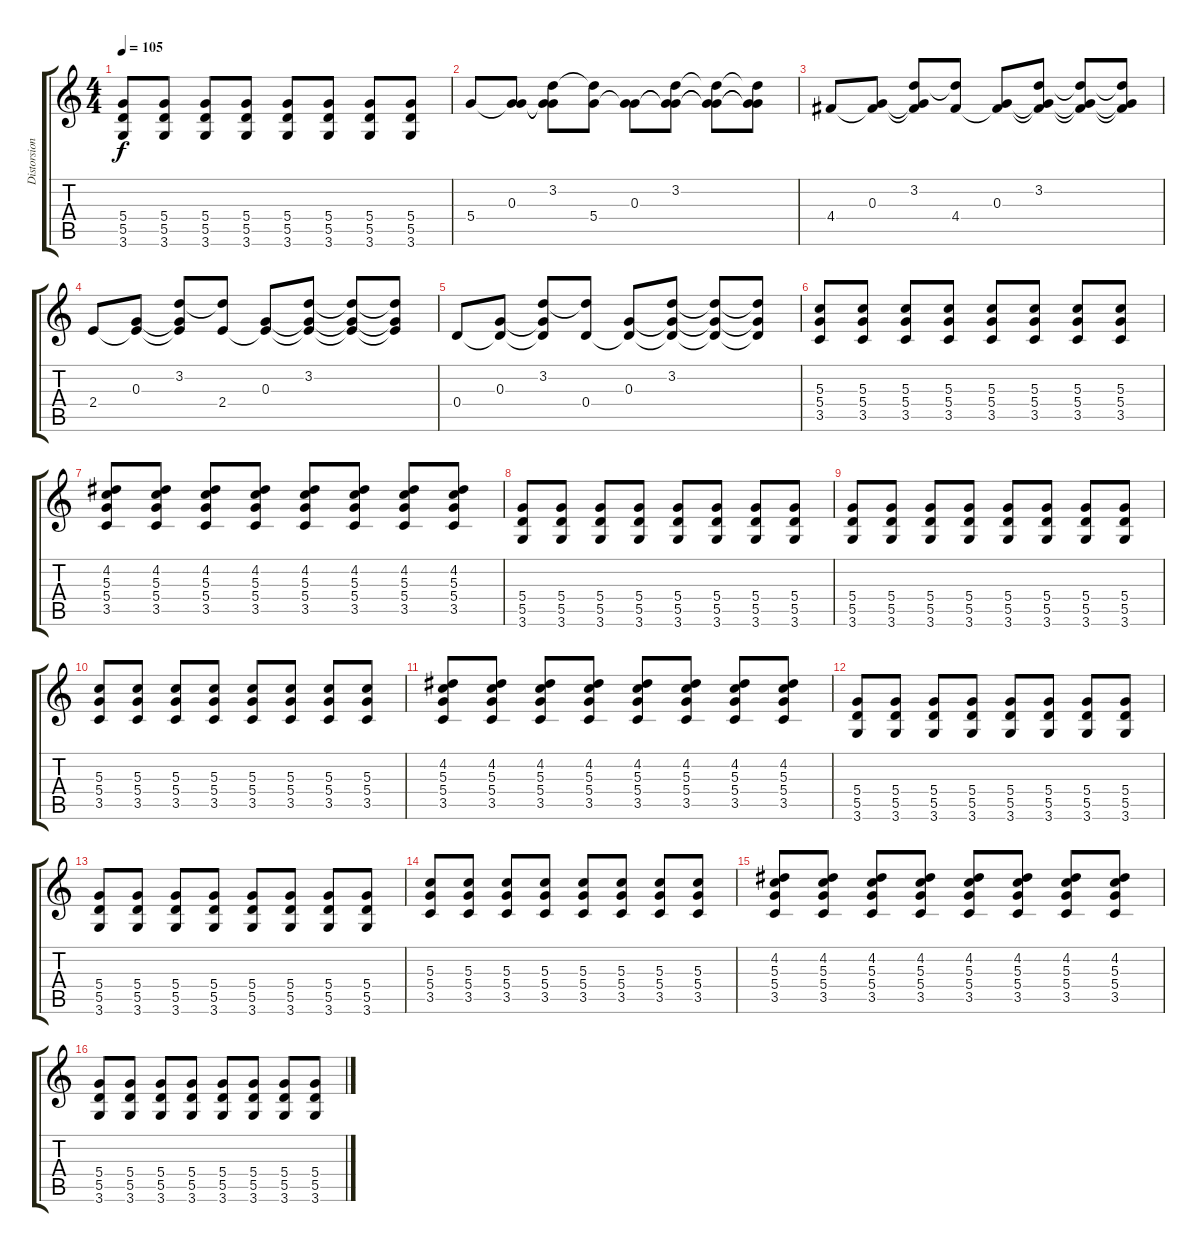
\track ("Distorsion Guitar 1" "Distorsion") {instrument distortionguitar}
\staff {score tabs}
\tuning (E4 B3 G3 D3 A2 E2) {hide}
\ts (4 4)
\tempo 105
\clef g2
\ks c
(5.4 5.5 3.6).8{dy f} (5.4 5.5 3.6).8 (5.4 5.5 3.6).8 (5.4 5.5 3.6).8 (5.4 5.5 3.6).8 (5.4 5.5 3.6).8 (5.4 5.5 3.6).8 (5.4 5.5 3.6).8 |
5.4.8 (0.3 5.4{t}).8 (3.2 0.3{t} 5.4{t}).8 (3.2{t} 5.4).8 (0.3 5.4{t}).8 (3.2 0.3{t} 5.4{t}).8 (3.2{t} 0.3{t} 5.4{t}).8 (3.2{t} 0.3{t} 5.4{t}).8 |
4.4.8 (0.3 4.4{t}).8 (3.2 0.3{t} 4.4{t}).8 (3.2{t} 4.4).8 (0.3 4.4{t}).8 (3.2 0.3{t} 4.4{t}).8 (3.2{t} 0.3{t} 4.4{t}).8 (3.2{t} 0.3{t} 4.4{t}).8 |
2.4.8 (0.3 2.4{t}).8 (3.2 0.3{t} 2.4{t}).8 (3.2{t} 2.4).8 (0.3 2.4{t}).8 (3.2 0.3{t} 2.4{t}).8 (3.2{t} 0.3{t} 2.4{t}).8 (3.2{t} 0.3{t} 2.4{t}).8 |
0.4.8 (0.3 0.4{t}).8 (3.2 0.3{t} 0.4{t}).8 (3.2{t} 0.4).8 (0.3 0.4{t}).8 (3.2 0.3{t} 0.4{t}).8 (3.2{t} 0.3{t} 0.4{t}).8 (3.2{t} 0.3{t} 0.4{t}).8 |
(5.3 5.4 3.5).8 (5.3 5.4 3.5).8 (5.3 5.4 3.5).8 (5.3 5.4 3.5).8 (5.3 5.4 3.5).8 (5.3 5.4 3.5).8 (5.3 5.4 3.5).8 (5.3 5.4 3.5).8 |
(4.2 5.3 5.4 3.5).8 (4.2 5.3 5.4 3.5).8 (4.2 5.3 5.4 3.5).8 (4.2 5.3 5.4 3.5).8 (4.2 5.3 5.4 3.5).8 (4.2 5.3 5.4 3.5).8 (4.2 5.3 5.4 3.5).8 (4.2 5.3 5.4 3.5).8 |
(5.4 5.5 3.6).8 (5.4 5.5 3.6).8 (5.4 5.5 3.6).8 (5.4 5.5 3.6).8 (5.4 5.5 3.6).8 (5.4 5.5 3.6).8 (5.4 5.5 3.6).8 (5.4 5.5 3.6).8 |
(5.4 5.5 3.6).8 (5.4 5.5 3.6).8 (5.4 5.5 3.6).8 (5.4 5.5 3.6).8 (5.4 5.5 3.6).8 (5.4 5.5 3.6).8 (5.4 5.5 3.6).8 (5.4 5.5 3.6).8 |
(5.3 5.4 3.5).8 (5.3 5.4 3.5).8 (5.3 5.4 3.5).8 (5.3 5.4 3.5).8 (5.3 5.4 3.5).8 (5.3 5.4 3.5).8 (5.3 5.4 3.5).8 (5.3 5.4 3.5).8 |
(4.2 5.3 5.4 3.5).8 (4.2 5.3 5.4 3.5).8 (4.2 5.3 5.4 3.5).8 (4.2 5.3 5.4 3.5).8 (4.2 5.3 5.4 3.5).8 (4.2 5.3 5.4 3.5).8 (4.2 5.3 5.4 3.5).8 (4.2 5.3 5.4 3.5).8 |
(5.4 5.5 3.6).8 (5.4 5.5 3.6).8 (5.4 5.5 3.6).8 (5.4 5.5 3.6).8 (5.4 5.5 3.6).8 (5.4 5.5 3.6).8 (5.4 5.5 3.6).8 (5.4 5.5 3.6).8 |
(5.4 5.5 3.6).8 (5.4 5.5 3.6).8 (5.4 5.5 3.6).8 (5.4 5.5 3.6).8 (5.4 5.5 3.6).8 (5.4 5.5 3.6).8 (5.4 5.5 3.6).8 (5.4 5.5 3.6).8 |
(5.3 5.4 3.5).8 (5.3 5.4 3.5).8 (5.3 5.4 3.5).8 (5.3 5.4 3.5).8 (5.3 5.4 3.5).8 (5.3 5.4 3.5).8 (5.3 5.4 3.5).8 (5.3 5.4 3.5).8 |
(4.2 5.3 5.4 3.5).8 (4.2 5.3 5.4 3.5).8 (4.2 5.3 5.4 3.5).8 (4.2 5.3 5.4 3.5).8 (4.2 5.3 5.4 3.5).8 (4.2 5.3 5.4 3.5).8 (4.2 5.3 5.4 3.5).8 (4.2 5.3 5.4 3.5).8 |
(5.4 5.5 3.6).8 (5.4 5.5 3.6).8 (5.4 5.5 3.6).8 (5.4 5.5 3.6).8 (5.4 5.5 3.6).8 (5.4 5.5 3.6).8 (5.4 5.5 3.6).8 (5.4 5.5 3.6).8
